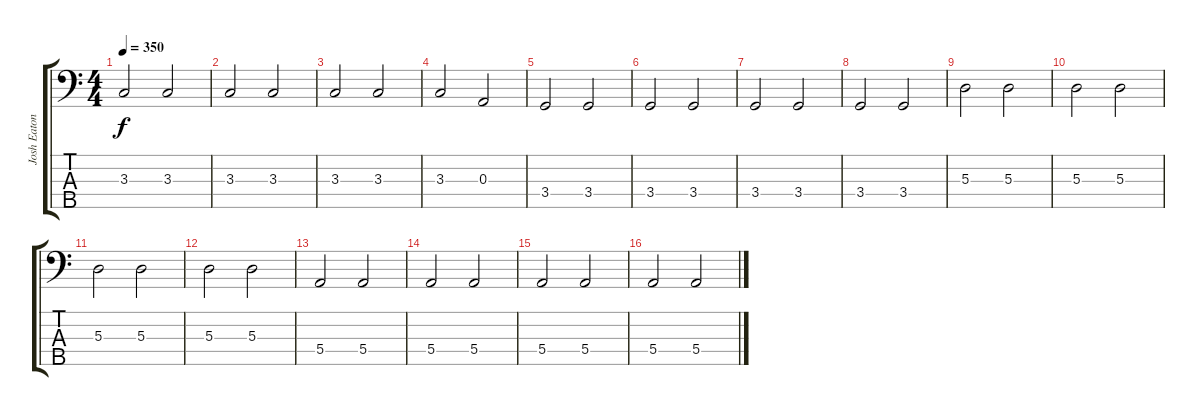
\track ("Josh Eaton - Bass" "Josh Eaton") {instrument electricbassfinger}
\staff {score tabs}
\tuning (G2 D2 A1 E1 B0) {hide}
\ts (4 4)
\tempo 350
\clef f4
\ks c
3.3.2{dy f} 3.3.2 |
3.3.2 3.3.2 |
3.3.2 3.3.2 |
3.3.2 0.3.2 |
3.4.2 3.4.2 |
3.4.2 3.4.2 |
3.4.2 3.4.2 |
3.4.2 3.4.2 |
5.3.2 5.3.2 |
5.3.2 5.3.2 |
5.3.2 5.3.2 |
5.3.2 5.3.2 |
5.4.2 5.4.2 |
5.4.2 5.4.2 |
5.4.2 5.4.2 |
5.4.2 5.4.2
